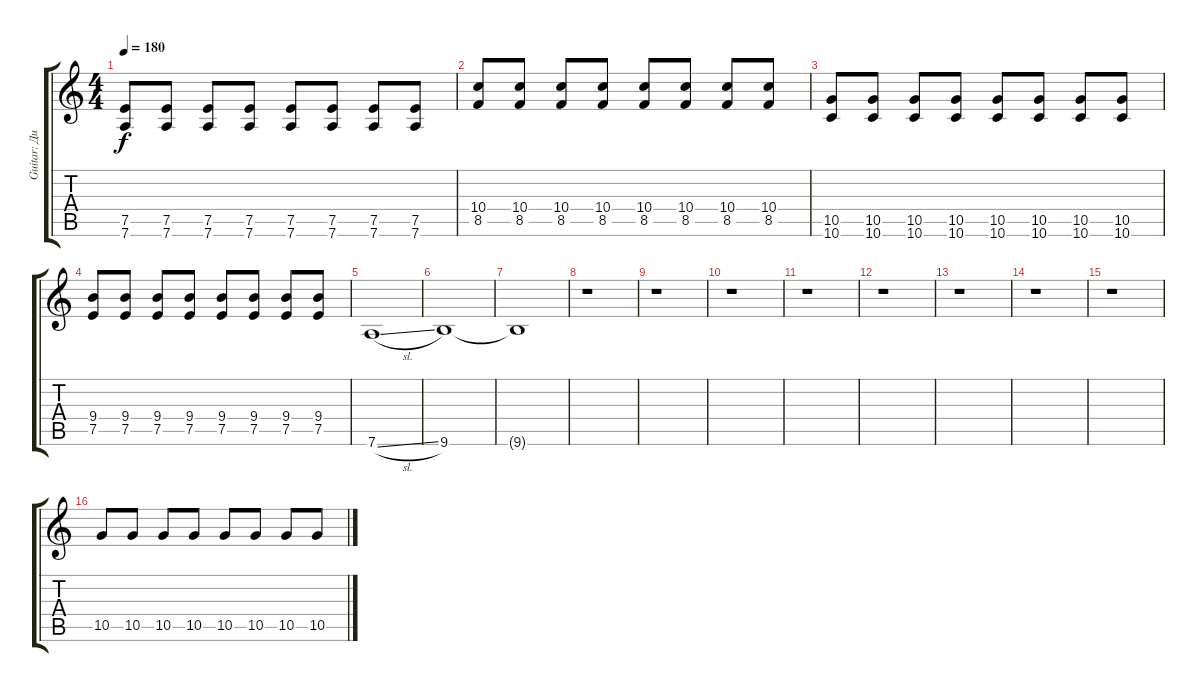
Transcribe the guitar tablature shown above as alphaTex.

\track ("Guitar: Дима" "Guitar: Ди") {instrument distortionguitar}
\staff {score tabs}
\tuning (E4 B3 G3 D3 A2 D2) {hide}
\ts (4 4)
\tempo 180
\clef g2
\ks c
(7.5 7.6).8{dy f} (7.5 7.6).8 (7.5 7.6).8 (7.5 7.6).8 (7.5 7.6).8 (7.5 7.6).8 (7.5 7.6).8 (7.5 7.6).8 |
(10.4 8.5).8 (10.4 8.5).8 (10.4 8.5).8 (10.4 8.5).8 (10.4 8.5).8 (10.4 8.5).8 (10.4 8.5).8 (10.4 8.5).8 |
(10.5 10.6).8 (10.5 10.6).8 (10.5 10.6).8 (10.5 10.6).8 (10.5 10.6).8 (10.5 10.6).8 (10.5 10.6).8 (10.5 10.6).8 |
(9.4 7.5).8 (9.4 7.5).8 (9.4 7.5).8 (9.4 7.5).8 (9.4 7.5).8 (9.4 7.5).8 (9.4 7.5).8 (9.4 7.5).8 |
7.6{sl}.1 |
9.6.1{volume 2} |
9.6{t}.1 |
r.1 |
r.1 |
r.1 |
r.1 |
r.1 |
r.1 |
r.1 |
r.1 |
10.5.8{volume 14} 10.5.8 10.5.8 10.5.8 10.5.8 10.5.8 10.5.8 10.5.8
